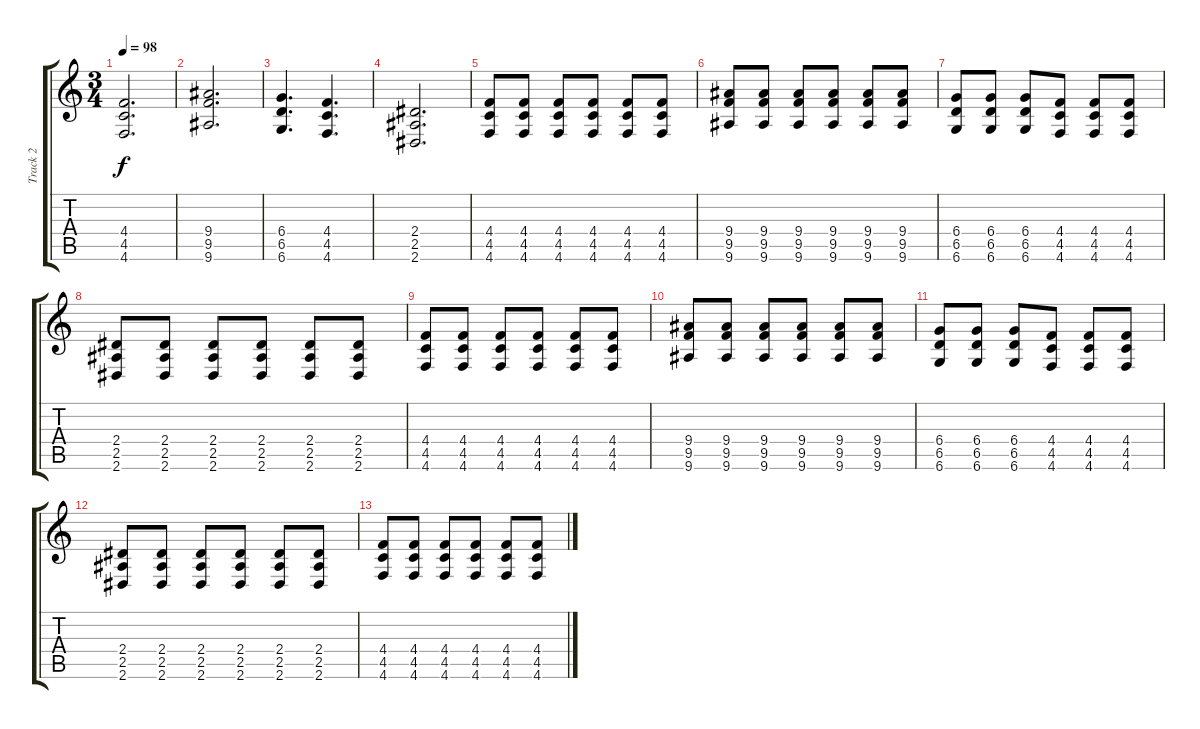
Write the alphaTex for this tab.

\track ("Track 2" "Track 2") {instrument overdrivenguitar}
\staff {score tabs}
\tuning (Eb4 Bb3 Gb3 Db3 Ab2 Db2) {hide}
\ts (3 4)
\tempo 98
\clef g2
\ks c
(4.4 4.5 4.6).2{d dy f} |
(9.4 9.5 9.6).2{d} |
(6.4 6.5 6.6).4{d} (4.4 4.5 4.6).4{d} |
(2.4 2.5 2.6).2{d} |
(4.4 4.5 4.6).8 (4.4 4.5 4.6).8 (4.4 4.5 4.6).8 (4.4 4.5 4.6).8 (4.4 4.5 4.6).8 (4.4 4.5 4.6).8 |
(9.4 9.5 9.6).8 (9.4 9.5 9.6).8 (9.4 9.5 9.6).8 (9.4 9.5 9.6).8 (9.4 9.5 9.6).8 (9.4 9.5 9.6).8 |
(6.4 6.5 6.6).8 (6.4 6.5 6.6).8 (6.4 6.5 6.6).8 (4.4 4.5 4.6).8 (4.4 4.5 4.6).8 (4.4 4.5 4.6).8 |
(2.4 2.5 2.6).8 (2.4 2.5 2.6).8 (2.4 2.5 2.6).8 (2.4 2.5 2.6).8 (2.4 2.5 2.6).8 (2.4 2.5 2.6).8 |
(4.4 4.5 4.6).8 (4.4 4.5 4.6).8 (4.4 4.5 4.6).8 (4.4 4.5 4.6).8 (4.4 4.5 4.6).8 (4.4 4.5 4.6).8 |
(9.4 9.5 9.6).8 (9.4 9.5 9.6).8 (9.4 9.5 9.6).8 (9.4 9.5 9.6).8 (9.4 9.5 9.6).8 (9.4 9.5 9.6).8 |
(6.4 6.5 6.6).8 (6.4 6.5 6.6).8 (6.4 6.5 6.6).8 (4.4 4.5 4.6).8 (4.4 4.5 4.6).8 (4.4 4.5 4.6).8 |
(2.4 2.5 2.6).8 (2.4 2.5 2.6).8 (2.4 2.5 2.6).8 (2.4 2.5 2.6).8 (2.4 2.5 2.6).8 (2.4 2.5 2.6).8 |
(4.4 4.5 4.6).8 (4.4 4.5 4.6).8 (4.4 4.5 4.6).8 (4.4 4.5 4.6).8 (4.4 4.5 4.6).8 (4.4 4.5 4.6).8
